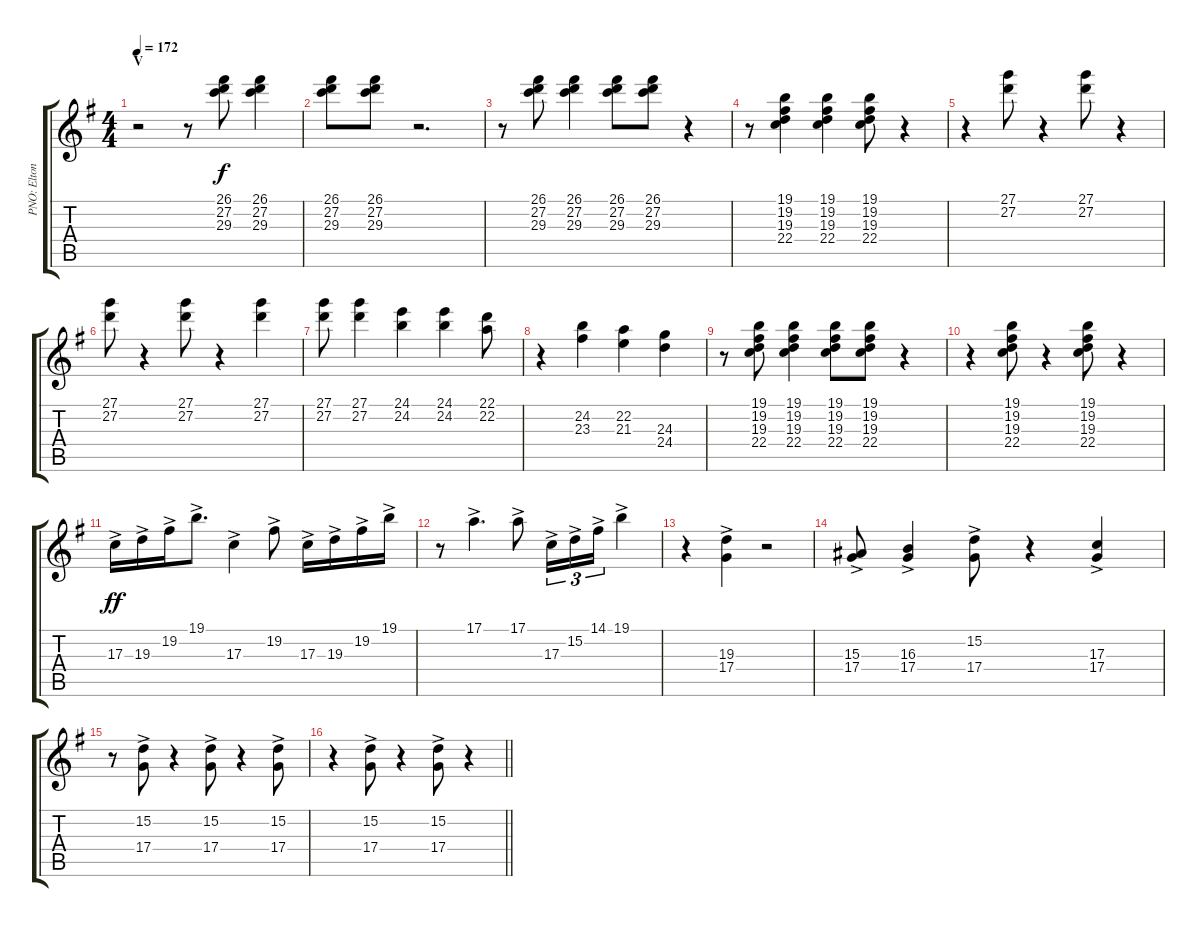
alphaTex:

\track ("PNO: Elton John(RH)" "PNO: Elton") {instrument electricgrandpiano}
\staff {score tabs}
\tuning (E4 B3 G3 D3 A2 E2) {hide}
\ts (4 4)
\section ("" "V")
\tempo 172
\clef g2
\ks g
r.2{dy f} r.8 (26.1 27.2 29.3).8 (26.1 27.2 29.3).4 |
(26.1 27.2 29.3).8 (26.1 27.2 29.3).8 r.2{d} |
r.8 (26.1 27.2 29.3).8 (26.1 27.2 29.3).4 (26.1 27.2 29.3).8 (26.1 27.2 29.3).8 r.4 |
r.8 (19.1 19.2 19.3 22.4).4 (19.1 19.2 19.3 22.4).4 (19.1 19.2 19.3 22.4).8 r.4 |
r.4 (27.1 27.2).8 r.4 (27.1 27.2).8 r.4 |
(27.1 27.2).8 r.4 (27.1 27.2).8 r.4 (27.1 27.2).4 |
(27.1 27.2).8 (27.1 27.2).4 (24.1 24.2).4 (24.1 24.2).4 (22.1 22.2).8 |
r.4 (24.2 23.3).4 (22.2 21.3).4 (24.3 24.4).4 |
r.8 (19.1 19.2 19.3 22.4).8 (19.1 19.2 19.3 22.4).4 (19.1 19.2 19.3 22.4).8 (19.1 19.2 19.3 22.4).8 r.4 |
r.4 (19.1 19.2 19.3 22.4).8 r.4 (19.1 19.2 19.3 22.4).8 r.4 |
17.3{ac}.16{dy ff} 19.3{ac}.16 19.2{ac}.16 19.1{ac}.8{d} 17.3{ac}.4 19.2{ac}.8 17.3{ac}.16 19.3{ac}.16 19.2{ac}.16 19.1{ac}.16 |
r.8 17.1{ac}.4{d} 17.1{ac}.8 17.3{ac}.16{tu (3 2)} 15.2{ac}.16{tu (3 2)} 14.1{ac}.16{tu (3 2)} 19.1{ac}.4 |
r.4 (19.3{ac} 17.4{ac}).4 r.2 |
(15.3{ac} 17.4{ac}).8 (16.3{ac} 17.4{ac}).4 (15.2{ac} 17.4{ac}).8 r.4 (17.3{ac} 17.4{ac}).4 |
r.8 (15.2{ac} 17.4{ac}).8 r.4 (15.2{ac} 17.4{ac}).8 r.4 (15.2{ac} 17.4{ac}).8 |
\barLineRight lightlight
r.4 (15.2{ac} 17.4{ac}).8 r.4 (15.2{ac} 17.4{ac}).8 r.4
